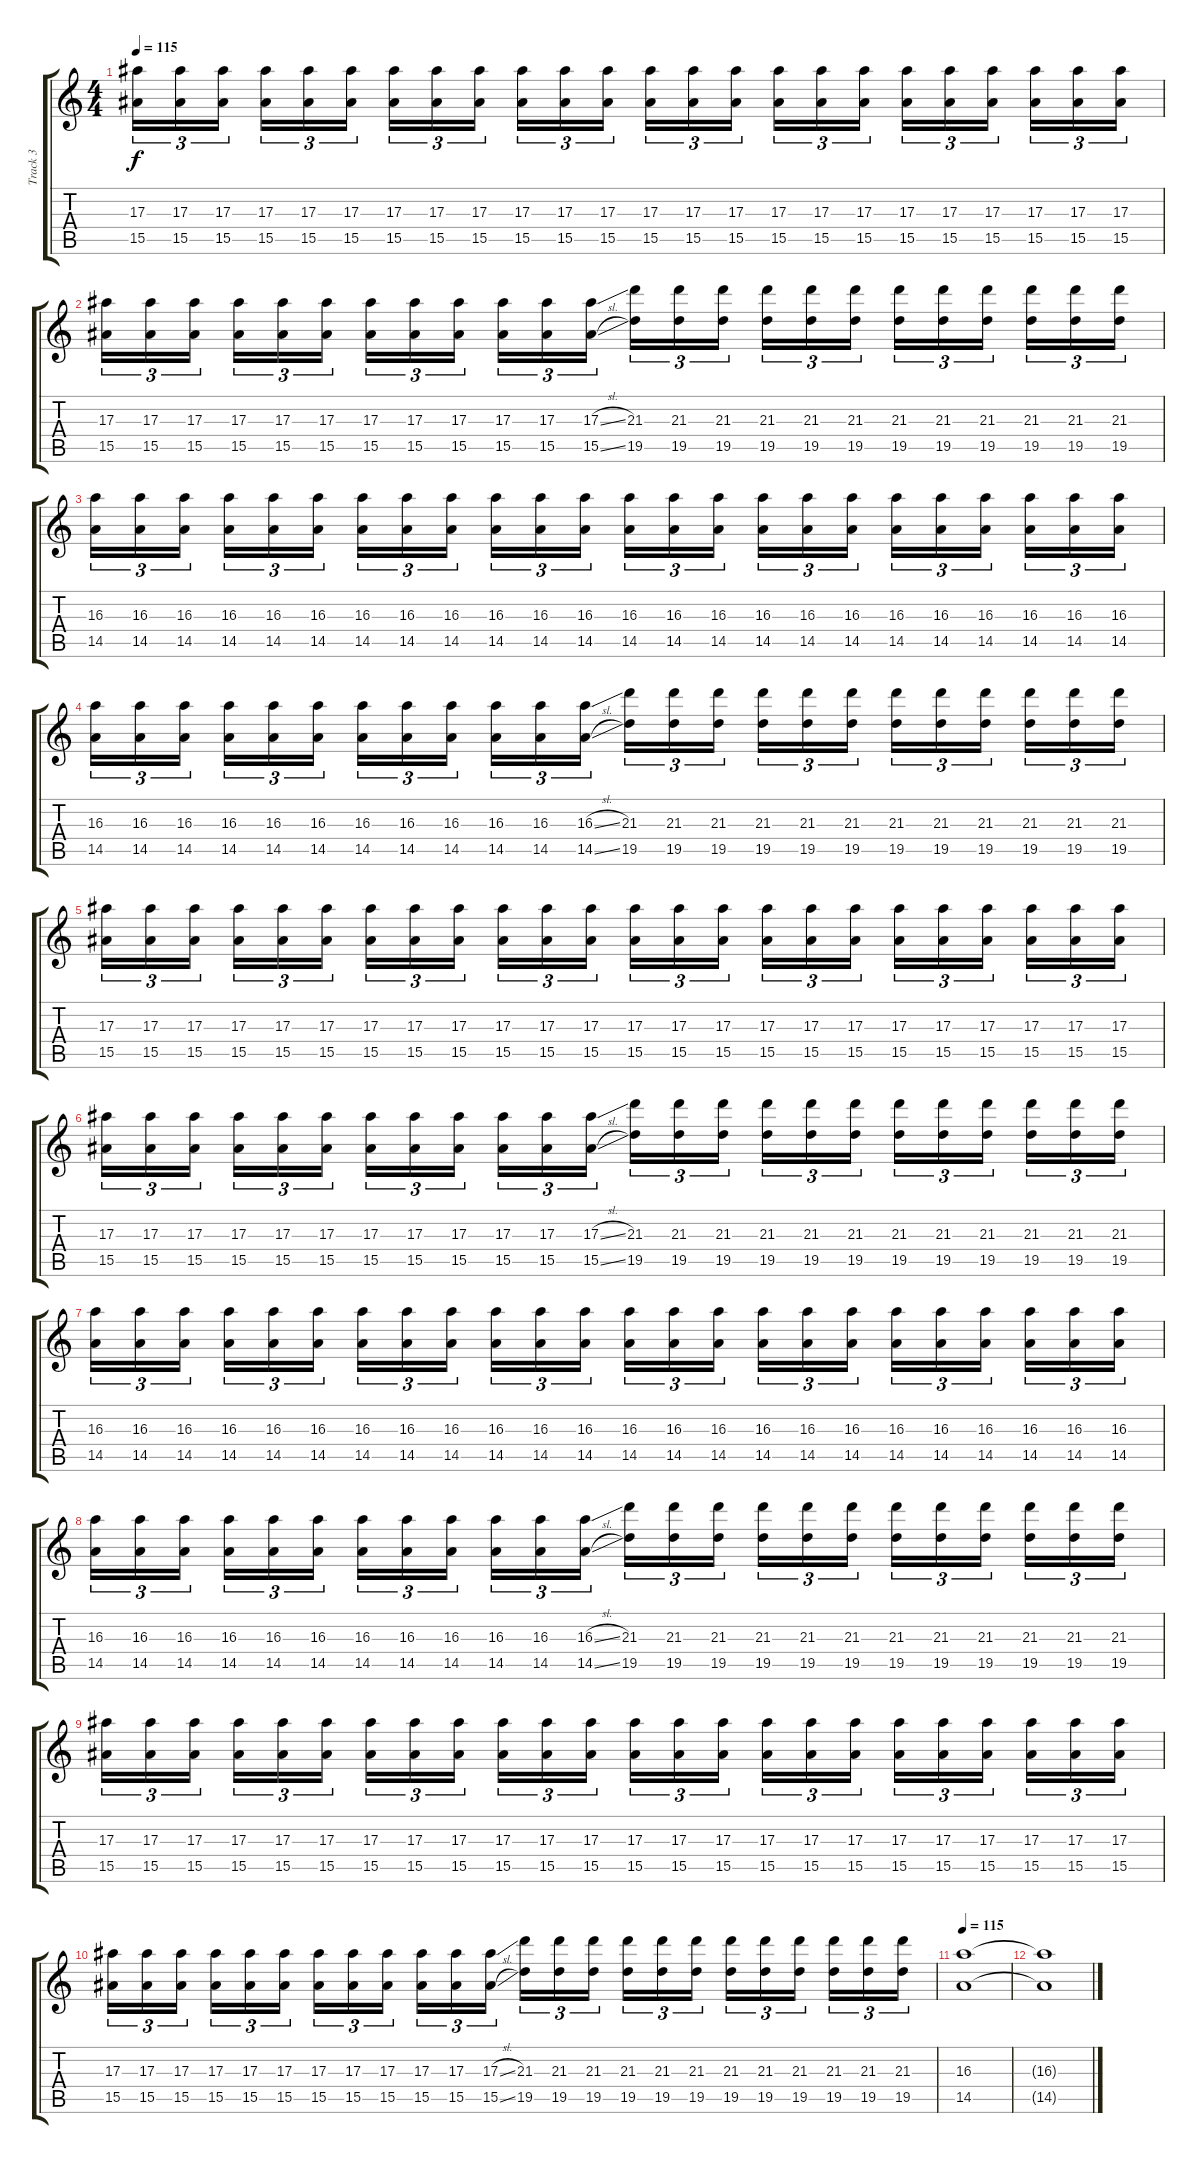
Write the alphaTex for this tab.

\track ("Track 3" "Track 3") {instrument distortionguitar}
\staff {score tabs}
\tuning (D4 A3 F3 C3 G2 D2) {hide}
\ts (4 4)
\tempo 115
\clef g2
\ks c
(17.3 15.5).16{tu (3 2) dy f} (17.3 15.5).16{tu (3 2)} (17.3 15.5).16{tu (3 2) beam splitsecondary} (17.3 15.5).16{tu (3 2)} (17.3 15.5).16{tu (3 2)} (17.3 15.5).16{tu (3 2)} (17.3 15.5).16{tu (3 2)} (17.3 15.5).16{tu (3 2)} (17.3 15.5).16{tu (3 2) beam splitsecondary} (17.3 15.5).16{tu (3 2)} (17.3 15.5).16{tu (3 2)} (17.3 15.5).16{tu (3 2)} (17.3 15.5).16{tu (3 2)} (17.3 15.5).16{tu (3 2)} (17.3 15.5).16{tu (3 2) beam splitsecondary} (17.3 15.5).16{tu (3 2)} (17.3 15.5).16{tu (3 2)} (17.3 15.5).16{tu (3 2)} (17.3 15.5).16{tu (3 2)} (17.3 15.5).16{tu (3 2)} (17.3 15.5).16{tu (3 2) beam splitsecondary} (17.3 15.5).16{tu (3 2)} (17.3 15.5).16{tu (3 2)} (17.3 15.5).16{tu (3 2)} |
(17.3 15.5).16{tu (3 2)} (17.3 15.5).16{tu (3 2)} (17.3 15.5).16{tu (3 2) beam splitsecondary} (17.3 15.5).16{tu (3 2)} (17.3 15.5).16{tu (3 2)} (17.3 15.5).16{tu (3 2)} (17.3 15.5).16{tu (3 2)} (17.3 15.5).16{tu (3 2)} (17.3 15.5).16{tu (3 2) beam splitsecondary} (17.3 15.5).16{tu (3 2)} (17.3 15.5).16{tu (3 2)} (17.3{sl} 15.5{sl}).16{tu (3 2)} (21.3 19.5).16{tu (3 2)} (21.3 19.5).16{tu (3 2)} (21.3 19.5).16{tu (3 2) beam splitsecondary} (21.3 19.5).16{tu (3 2)} (21.3 19.5).16{tu (3 2)} (21.3 19.5).16{tu (3 2)} (21.3 19.5).16{tu (3 2)} (21.3 19.5).16{tu (3 2)} (21.3 19.5).16{tu (3 2) beam splitsecondary} (21.3 19.5).16{tu (3 2)} (21.3 19.5).16{tu (3 2)} (21.3 19.5).16{tu (3 2)} |
(16.3 14.5).16{tu (3 2)} (16.3 14.5).16{tu (3 2)} (16.3 14.5).16{tu (3 2) beam splitsecondary} (16.3 14.5).16{tu (3 2)} (16.3 14.5).16{tu (3 2)} (16.3 14.5).16{tu (3 2)} (16.3 14.5).16{tu (3 2)} (16.3 14.5).16{tu (3 2)} (16.3 14.5).16{tu (3 2) beam splitsecondary} (16.3 14.5).16{tu (3 2)} (16.3 14.5).16{tu (3 2)} (16.3 14.5).16{tu (3 2)} (16.3 14.5).16{tu (3 2)} (16.3 14.5).16{tu (3 2)} (16.3 14.5).16{tu (3 2) beam splitsecondary} (16.3 14.5).16{tu (3 2)} (16.3 14.5).16{tu (3 2)} (16.3 14.5).16{tu (3 2)} (16.3 14.5).16{tu (3 2)} (16.3 14.5).16{tu (3 2)} (16.3 14.5).16{tu (3 2) beam splitsecondary} (16.3 14.5).16{tu (3 2)} (16.3 14.5).16{tu (3 2)} (16.3 14.5).16{tu (3 2)} |
(16.3 14.5).16{tu (3 2)} (16.3 14.5).16{tu (3 2)} (16.3 14.5).16{tu (3 2) beam splitsecondary} (16.3 14.5).16{tu (3 2)} (16.3 14.5).16{tu (3 2)} (16.3 14.5).16{tu (3 2)} (16.3 14.5).16{tu (3 2)} (16.3 14.5).16{tu (3 2)} (16.3 14.5).16{tu (3 2) beam splitsecondary} (16.3 14.5).16{tu (3 2)} (16.3 14.5).16{tu (3 2)} (16.3{sl} 14.5{sl}).16{tu (3 2)} (21.3 19.5).16{tu (3 2)} (21.3 19.5).16{tu (3 2)} (21.3 19.5).16{tu (3 2) beam splitsecondary} (21.3 19.5).16{tu (3 2)} (21.3 19.5).16{tu (3 2)} (21.3 19.5).16{tu (3 2)} (21.3 19.5).16{tu (3 2)} (21.3 19.5).16{tu (3 2)} (21.3 19.5).16{tu (3 2) beam splitsecondary} (21.3 19.5).16{tu (3 2)} (21.3 19.5).16{tu (3 2)} (21.3 19.5).16{tu (3 2)} |
(17.3 15.5).16{tu (3 2)} (17.3 15.5).16{tu (3 2)} (17.3 15.5).16{tu (3 2) beam splitsecondary} (17.3 15.5).16{tu (3 2)} (17.3 15.5).16{tu (3 2)} (17.3 15.5).16{tu (3 2)} (17.3 15.5).16{tu (3 2)} (17.3 15.5).16{tu (3 2)} (17.3 15.5).16{tu (3 2) beam splitsecondary} (17.3 15.5).16{tu (3 2)} (17.3 15.5).16{tu (3 2)} (17.3 15.5).16{tu (3 2)} (17.3 15.5).16{tu (3 2)} (17.3 15.5).16{tu (3 2)} (17.3 15.5).16{tu (3 2) beam splitsecondary} (17.3 15.5).16{tu (3 2)} (17.3 15.5).16{tu (3 2)} (17.3 15.5).16{tu (3 2)} (17.3 15.5).16{tu (3 2)} (17.3 15.5).16{tu (3 2)} (17.3 15.5).16{tu (3 2) beam splitsecondary} (17.3 15.5).16{tu (3 2)} (17.3 15.5).16{tu (3 2)} (17.3 15.5).16{tu (3 2)} |
(17.3 15.5).16{tu (3 2)} (17.3 15.5).16{tu (3 2)} (17.3 15.5).16{tu (3 2) beam splitsecondary} (17.3 15.5).16{tu (3 2)} (17.3 15.5).16{tu (3 2)} (17.3 15.5).16{tu (3 2)} (17.3 15.5).16{tu (3 2)} (17.3 15.5).16{tu (3 2)} (17.3 15.5).16{tu (3 2) beam splitsecondary} (17.3 15.5).16{tu (3 2)} (17.3 15.5).16{tu (3 2)} (17.3{sl} 15.5{sl}).16{tu (3 2)} (21.3 19.5).16{tu (3 2)} (21.3 19.5).16{tu (3 2)} (21.3 19.5).16{tu (3 2) beam splitsecondary} (21.3 19.5).16{tu (3 2)} (21.3 19.5).16{tu (3 2)} (21.3 19.5).16{tu (3 2)} (21.3 19.5).16{tu (3 2)} (21.3 19.5).16{tu (3 2)} (21.3 19.5).16{tu (3 2) beam splitsecondary} (21.3 19.5).16{tu (3 2)} (21.3 19.5).16{tu (3 2)} (21.3 19.5).16{tu (3 2)} |
(16.3 14.5).16{tu (3 2)} (16.3 14.5).16{tu (3 2)} (16.3 14.5).16{tu (3 2) beam splitsecondary} (16.3 14.5).16{tu (3 2)} (16.3 14.5).16{tu (3 2)} (16.3 14.5).16{tu (3 2)} (16.3 14.5).16{tu (3 2)} (16.3 14.5).16{tu (3 2)} (16.3 14.5).16{tu (3 2) beam splitsecondary} (16.3 14.5).16{tu (3 2)} (16.3 14.5).16{tu (3 2)} (16.3 14.5).16{tu (3 2)} (16.3 14.5).16{tu (3 2)} (16.3 14.5).16{tu (3 2)} (16.3 14.5).16{tu (3 2) beam splitsecondary} (16.3 14.5).16{tu (3 2)} (16.3 14.5).16{tu (3 2)} (16.3 14.5).16{tu (3 2)} (16.3 14.5).16{tu (3 2)} (16.3 14.5).16{tu (3 2)} (16.3 14.5).16{tu (3 2) beam splitsecondary} (16.3 14.5).16{tu (3 2)} (16.3 14.5).16{tu (3 2)} (16.3 14.5).16{tu (3 2)} |
(16.3 14.5).16{tu (3 2)} (16.3 14.5).16{tu (3 2)} (16.3 14.5).16{tu (3 2) beam splitsecondary} (16.3 14.5).16{tu (3 2)} (16.3 14.5).16{tu (3 2)} (16.3 14.5).16{tu (3 2)} (16.3 14.5).16{tu (3 2)} (16.3 14.5).16{tu (3 2)} (16.3 14.5).16{tu (3 2) beam splitsecondary} (16.3 14.5).16{tu (3 2)} (16.3 14.5).16{tu (3 2)} (16.3{sl} 14.5{sl}).16{tu (3 2)} (21.3 19.5).16{tu (3 2)} (21.3 19.5).16{tu (3 2)} (21.3 19.5).16{tu (3 2) beam splitsecondary} (21.3 19.5).16{tu (3 2)} (21.3 19.5).16{tu (3 2)} (21.3 19.5).16{tu (3 2)} (21.3 19.5).16{tu (3 2)} (21.3 19.5).16{tu (3 2)} (21.3 19.5).16{tu (3 2) beam splitsecondary} (21.3 19.5).16{tu (3 2)} (21.3 19.5).16{tu (3 2)} (21.3 19.5).16{tu (3 2)} |
(17.3 15.5).16{tu (3 2)} (17.3 15.5).16{tu (3 2)} (17.3 15.5).16{tu (3 2) beam splitsecondary} (17.3 15.5).16{tu (3 2)} (17.3 15.5).16{tu (3 2)} (17.3 15.5).16{tu (3 2)} (17.3 15.5).16{tu (3 2)} (17.3 15.5).16{tu (3 2)} (17.3 15.5).16{tu (3 2) beam splitsecondary} (17.3 15.5).16{tu (3 2)} (17.3 15.5).16{tu (3 2)} (17.3 15.5).16{tu (3 2)} (17.3 15.5).16{tu (3 2)} (17.3 15.5).16{tu (3 2)} (17.3 15.5).16{tu (3 2) beam splitsecondary} (17.3 15.5).16{tu (3 2)} (17.3 15.5).16{tu (3 2)} (17.3 15.5).16{tu (3 2)} (17.3 15.5).16{tu (3 2)} (17.3 15.5).16{tu (3 2)} (17.3 15.5).16{tu (3 2) beam splitsecondary} (17.3 15.5).16{tu (3 2)} (17.3 15.5).16{tu (3 2)} (17.3 15.5).16{tu (3 2)} |
(17.3 15.5).16{tu (3 2)} (17.3 15.5).16{tu (3 2)} (17.3 15.5).16{tu (3 2) beam splitsecondary} (17.3 15.5).16{tu (3 2)} (17.3 15.5).16{tu (3 2)} (17.3 15.5).16{tu (3 2)} (17.3 15.5).16{tu (3 2)} (17.3 15.5).16{tu (3 2)} (17.3 15.5).16{tu (3 2) beam splitsecondary} (17.3 15.5).16{tu (3 2)} (17.3 15.5).16{tu (3 2)} (17.3{sl} 15.5{sl}).16{tu (3 2)} (21.3 19.5).16{tu (3 2)} (21.3 19.5).16{tu (3 2)} (21.3 19.5).16{tu (3 2) beam splitsecondary} (21.3 19.5).16{tu (3 2)} (21.3 19.5).16{tu (3 2)} (21.3 19.5).16{tu (3 2)} (21.3 19.5).16{tu (3 2)} (21.3 19.5).16{tu (3 2)} (21.3 19.5).16{tu (3 2) beam splitsecondary} (21.3 19.5).16{tu (3 2)} (21.3 19.5).16{tu (3 2)} (21.3 19.5).16{tu (3 2)} |
\tempo 115
(16.3 14.5).1 |
(16.3{t} 14.5{t}).1
